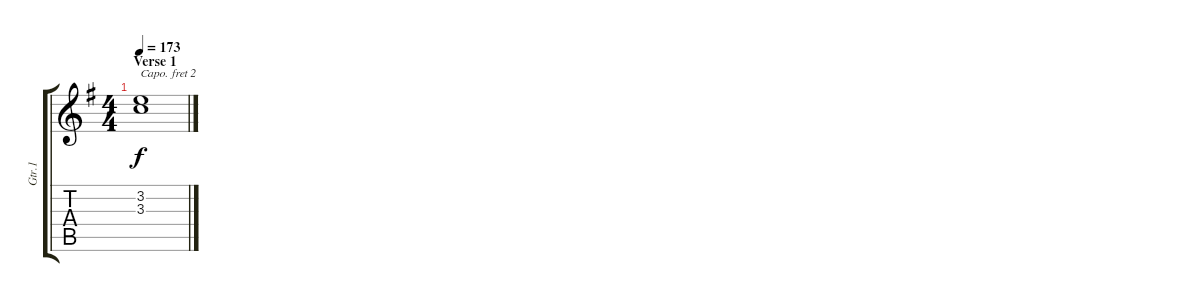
\track ("Gtr.1" "Gtr.1") {instrument distortionguitar}
\staff {score tabs}
\capo 2
\tuning (E4 B3 G3 D3 A2 E2) {hide}
\ts (4 4)
\section ("" "Verse 1")
\tempo 173
\clef g2
\ks g
(3.2{t} 3.3{t}).1{dy f}
